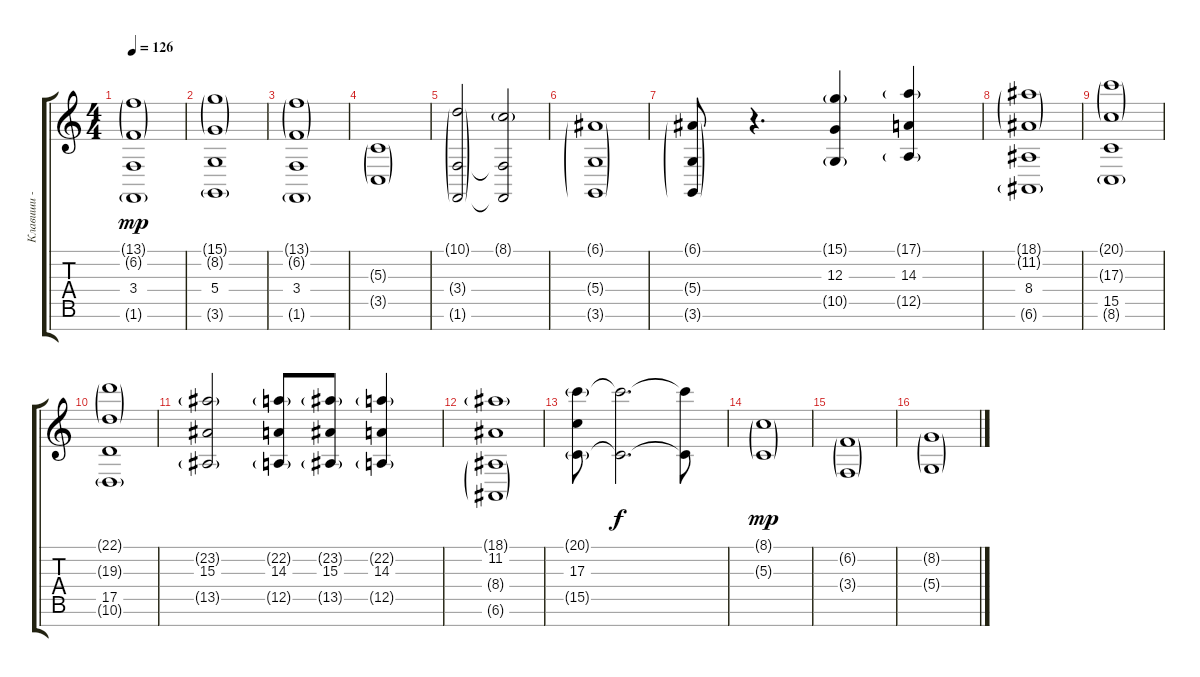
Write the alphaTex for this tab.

\track ("Клавиши - фон" "Клавиши - ") {instrument stringensemble1}
\staff {score tabs}
\tuning (E4 B3 G3 D3 A2 E2 B1) {hide}
\ts (4 4)
\tempo 126
\clef g2
\ks c
(13.1{g} 6.2{g} 3.4 1.6{g}).1{dy mp} |
(15.1{g} 8.2{g} 5.4 3.6{g}).1 |
(13.1{g} 6.2{g} 3.4 1.6{g}).1 |
(5.3{g} 3.5{g}).1 |
(10.1{g} 3.4{g} 1.6{g}).2 (8.1{g} 3.4{t} 1.6{t}).2 |
(6.1{g} 5.4{g} 3.6{g}).1 |
(6.1{g} 5.4{g} 3.6{g}).8 r.4{d} (15.1{g} 12.3 10.5{g}).4 (17.1{g} 14.3 12.5{g}).4 |
(18.1{g} 11.2{g} 8.4 6.6{g}).1 |
(20.1{g} 17.3{g} 15.5 8.6{g}).1 |
(22.1{g} 19.3{g} 17.5 10.6{g}).1 |
(23.2{g} 15.3 13.5{g}).2 (22.2{g} 14.3 12.5{g}).8 (23.2{g} 15.3 13.5{g}).8 (22.2{g} 14.3 12.5{g}).4 |
(18.1{g} 11.2 8.4{g} 6.6{g}).1 |
(20.1{g} 17.3 15.5{g}).8 (20.1{t} 15.5{t}).2{d dy f} (20.1{t} 15.5{t}).8 |
(8.1{g} 5.3{g}).1{dy mp volume 10} |
(6.2{g} 3.4{g}).1 |
(8.2{g} 5.4{g}).1
